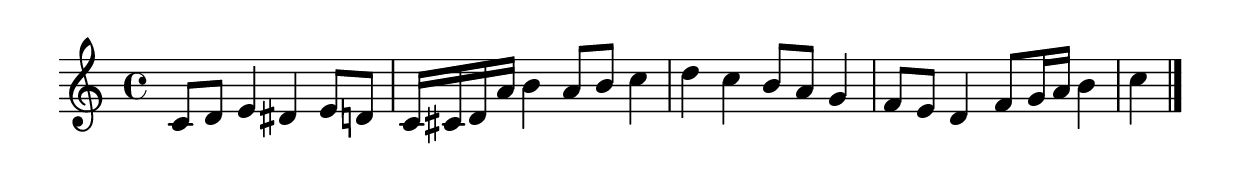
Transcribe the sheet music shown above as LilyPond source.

#(set-global-staff-size 25)
\paper {indent = 0\cm}
\header{tagline = ""}

\score{
 << 

\absolute {
\override Score.BarNumber.break-visibility = ##(#f #f #f) c'8 d'8 e'4 dis'4 e'8 d'8 c'16 cis'16 d'16 a'16 b'4 a'8 b'8 c''4 d''4 c''4 b'8 a'8 g'4 f'8 e'8 d'4 f'8 g'16 a'16 b'4 c''4 \bar"|."
}

>>
\midi{}
\layout{}
}
